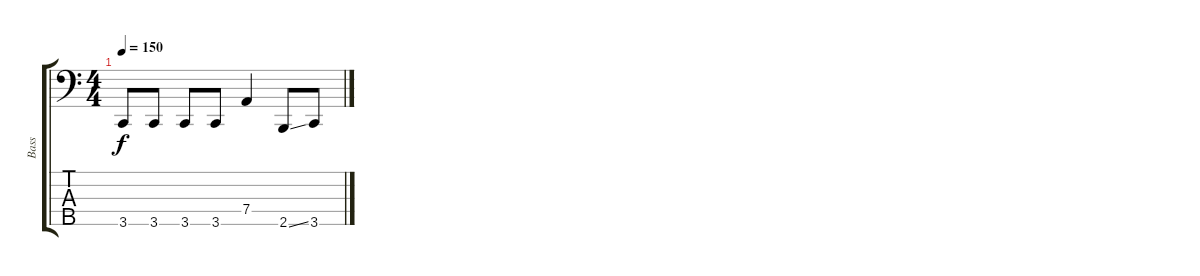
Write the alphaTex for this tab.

\track ("Bass" "Bass") {instrument electricbasspick}
\staff {score tabs}
\tuning (F2 C2 G1 D1 A0) {hide}
\ts (4 4)
\tempo 150
\clef f4
\ks c
3.5.8{dy f} 3.5.8 3.5.8 3.5.8 7.4.4 2.5{ss}.8 3.5.8
